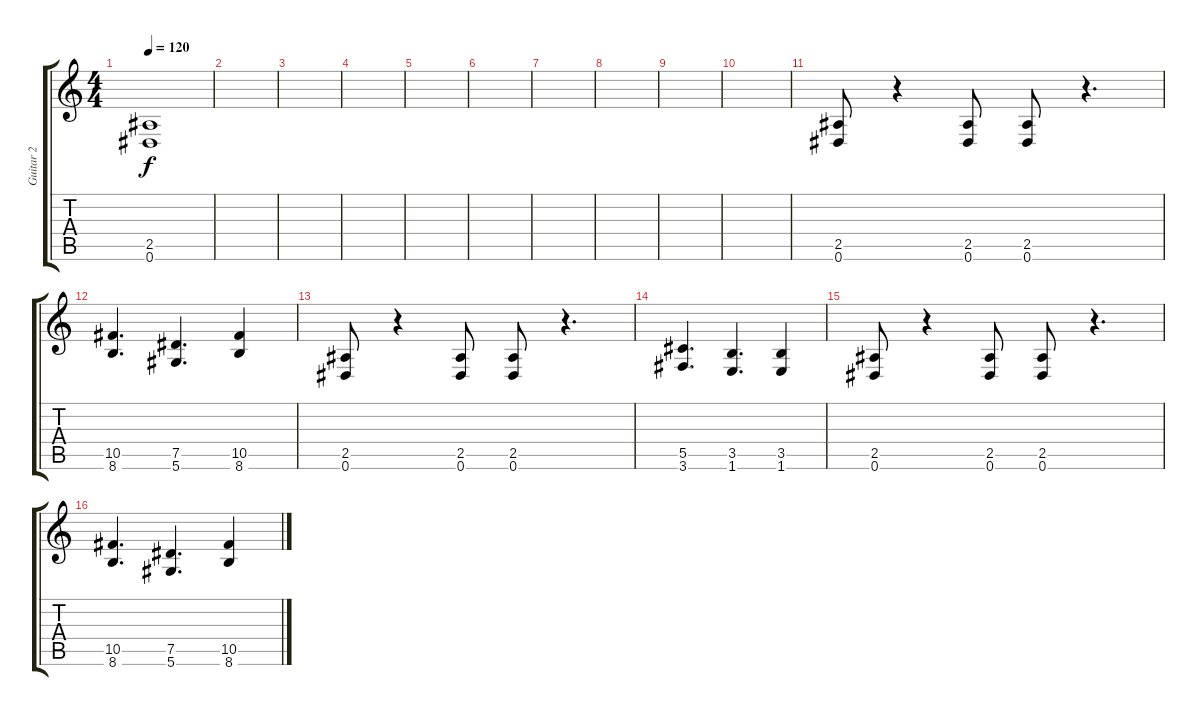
\track ("Guitar 2" "Guitar 2") {instrument overdrivenguitar}
\staff {score tabs}
\tuning (Eb4 Bb3 Gb3 Db3 Ab2 Eb2) {hide}
\ts (4 4)
\tempo 120
\clef g2
\ks c
(2.5{t} 0.6{t}).1{dy f} |
|
|
|
|
|
|
|
|
|
(2.5 0.6).8 r.4 (2.5 0.6).8 (2.5 0.6).8 r.4{d} |
(10.5 8.6).4{d} (7.5 5.6).4{d} (10.5 8.6).4 |
(2.5 0.6).8 r.4 (2.5 0.6).8 (2.5 0.6).8 r.4{d} |
(5.5 3.6).4{d} (3.5 1.6).4{d} (3.5 1.6).4 |
(2.5 0.6).8 r.4 (2.5 0.6).8 (2.5 0.6).8 r.4{d} |
(10.5 8.6).4{d} (7.5 5.6).4{d} (10.5 8.6).4
